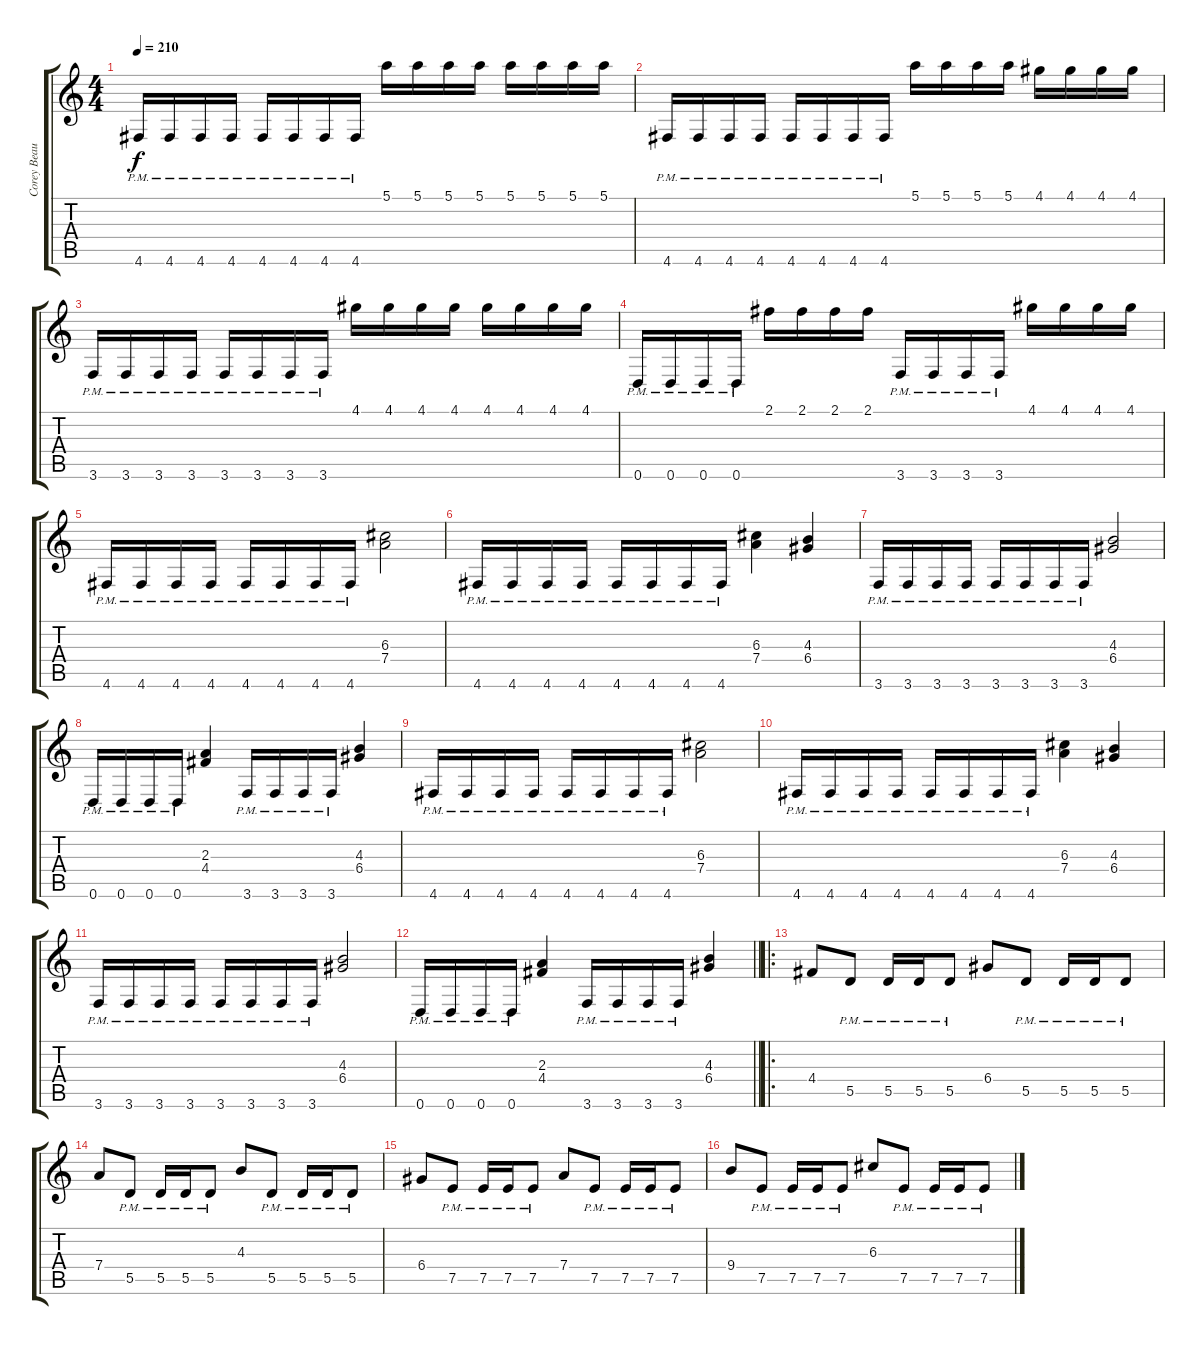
\track ("Corey Beaulieu" "Corey Beau") {instrument distortionguitar}
\staff {score tabs}
\tuning (E4 B3 G3 D3 A2 D2) {hide}
\ts (4 4)
\tempo 210
\clef g2
\ks c
4.6{pm}.16{dy f} 4.6{pm}.16 4.6{pm}.16 4.6{pm}.16 4.6{pm}.16 4.6{pm}.16 4.6{pm}.16 4.6{pm}.16 5.1.16 5.1.16 5.1.16 5.1.16 5.1.16 5.1.16 5.1.16 5.1.16 |
4.6{pm}.16 4.6{pm}.16 4.6{pm}.16 4.6{pm}.16 4.6{pm}.16 4.6{pm}.16 4.6{pm}.16 4.6{pm}.16 5.1.16 5.1.16 5.1.16 5.1.16 4.1.16 4.1.16 4.1.16 4.1.16 |
3.6{pm}.16 3.6{pm}.16 3.6{pm}.16 3.6{pm}.16 3.6{pm}.16 3.6{pm}.16 3.6{pm}.16 3.6{pm}.16 4.1.16 4.1.16 4.1.16 4.1.16 4.1.16 4.1.16 4.1.16 4.1.16 |
0.6{pm}.16 0.6{pm}.16 0.6{pm}.16 0.6{pm}.16 2.1.16 2.1.16 2.1.16 2.1.16 3.6{pm}.16 3.6{pm}.16 3.6{pm}.16 3.6{pm}.16 4.1.16 4.1.16 4.1.16 4.1.16 |
4.6{pm}.16 4.6{pm}.16 4.6{pm}.16 4.6{pm}.16 4.6{pm}.16 4.6{pm}.16 4.6{pm}.16 4.6{pm}.16 (6.3 7.4).2 |
4.6{pm}.16 4.6{pm}.16 4.6{pm}.16 4.6{pm}.16 4.6{pm}.16 4.6{pm}.16 4.6{pm}.16 4.6{pm}.16 (6.3 7.4).4 (4.3 6.4).4 |
3.6{pm}.16 3.6{pm}.16 3.6{pm}.16 3.6{pm}.16 3.6{pm}.16 3.6{pm}.16 3.6{pm}.16 3.6{pm}.16 (4.3 6.4).2 |
0.6{pm}.16 0.6{pm}.16 0.6{pm}.16 0.6{pm}.16 (2.3 4.4).4 3.6{pm}.16 3.6{pm}.16 3.6{pm}.16 3.6{pm}.16 (4.3 6.4).4 |
4.6{pm}.16 4.6{pm}.16 4.6{pm}.16 4.6{pm}.16 4.6{pm}.16 4.6{pm}.16 4.6{pm}.16 4.6{pm}.16 (6.3 7.4).2 |
4.6{pm}.16 4.6{pm}.16 4.6{pm}.16 4.6{pm}.16 4.6{pm}.16 4.6{pm}.16 4.6{pm}.16 4.6{pm}.16 (6.3 7.4).4 (4.3 6.4).4 |
3.6{pm}.16 3.6{pm}.16 3.6{pm}.16 3.6{pm}.16 3.6{pm}.16 3.6{pm}.16 3.6{pm}.16 3.6{pm}.16 (4.3 6.4).2 |
\barLineRight lightlight
0.6{pm}.16 0.6{pm}.16 0.6{pm}.16 0.6{pm}.16 (2.3 4.4).4 3.6{pm}.16 3.6{pm}.16 3.6{pm}.16 3.6{pm}.16 (4.3 6.4).4 |
\ro
4.4.8 5.5{pm}.8 5.5{pm}.16 5.5{pm}.16 5.5{pm}.8 6.4.8 5.5{pm}.8 5.5{pm}.16 5.5{pm}.16 5.5{pm}.8 |
7.4.8 5.5{pm}.8 5.5{pm}.16 5.5{pm}.16 5.5{pm}.8 4.3.8 5.5{pm}.8 5.5{pm}.16 5.5{pm}.16 5.5{pm}.8 |
6.4.8 7.5{pm}.8 7.5{pm}.16 7.5{pm}.16 7.5{pm}.8 7.4.8 7.5{pm}.8 7.5{pm}.16 7.5{pm}.16 7.5{pm}.8 |
9.4.8 7.5{pm}.8 7.5{pm}.16 7.5{pm}.16 7.5{pm}.8 6.3.8 7.5{pm}.8 7.5{pm}.16 7.5{pm}.16 7.5{pm}.8
